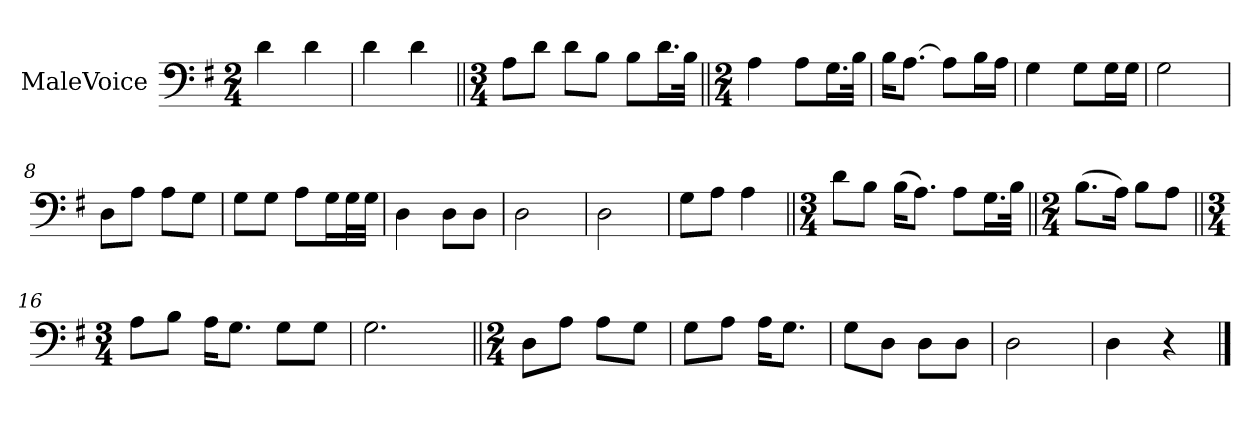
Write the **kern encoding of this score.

**kern
*part1
*staff1
*I"MaleVoice
*clefF4
*k[f#]
*M2/4
*MM63
=
4d
4d
=2
4d
4d
=3||
*M3/4
8A\L
8d\J
8d\L
8B\J
8B\L
16.d\L
32B\JJk
=4||
*M2/4
4A
8A\L
16.G\L
32B\JJk
=5
16B\KL
[8.A\J
8A\L]
16B\L
16A\JJ
=6
4G
8G\L
16G\L
16G\JJ
=7
2G
=8
8D\L
8A\J
8A\L
8G\J
=9
8G\L
8G\J
8A\L
16G\L
32G\L
32G\JJJ
=10
4D
8D\L
8D\J
=11
2D
=12
2D
=13
8G\L
8A\J
4A
=14||
*M3/4
8d\L
8B\J
(16B\KL
8.A\J)
8A\L
16.G\L
32B\JJk
=15||
*M2/4
(8.B\L
16A\Jk)
8B\L
8A\J
=16||
*M3/4
8A\L
8B\J
16A\KL
8.G\J
8G\L
8G\J
=17
2.G
=18||
*M2/4
8D\L
8A\J
8A\L
8G\J
=19
8G\L
8A\J
16A\KL
8.G\J
=20
8G\L
8D\J
8D\L
8D\J
=21
2D
=22
4D
4r
==
*-
